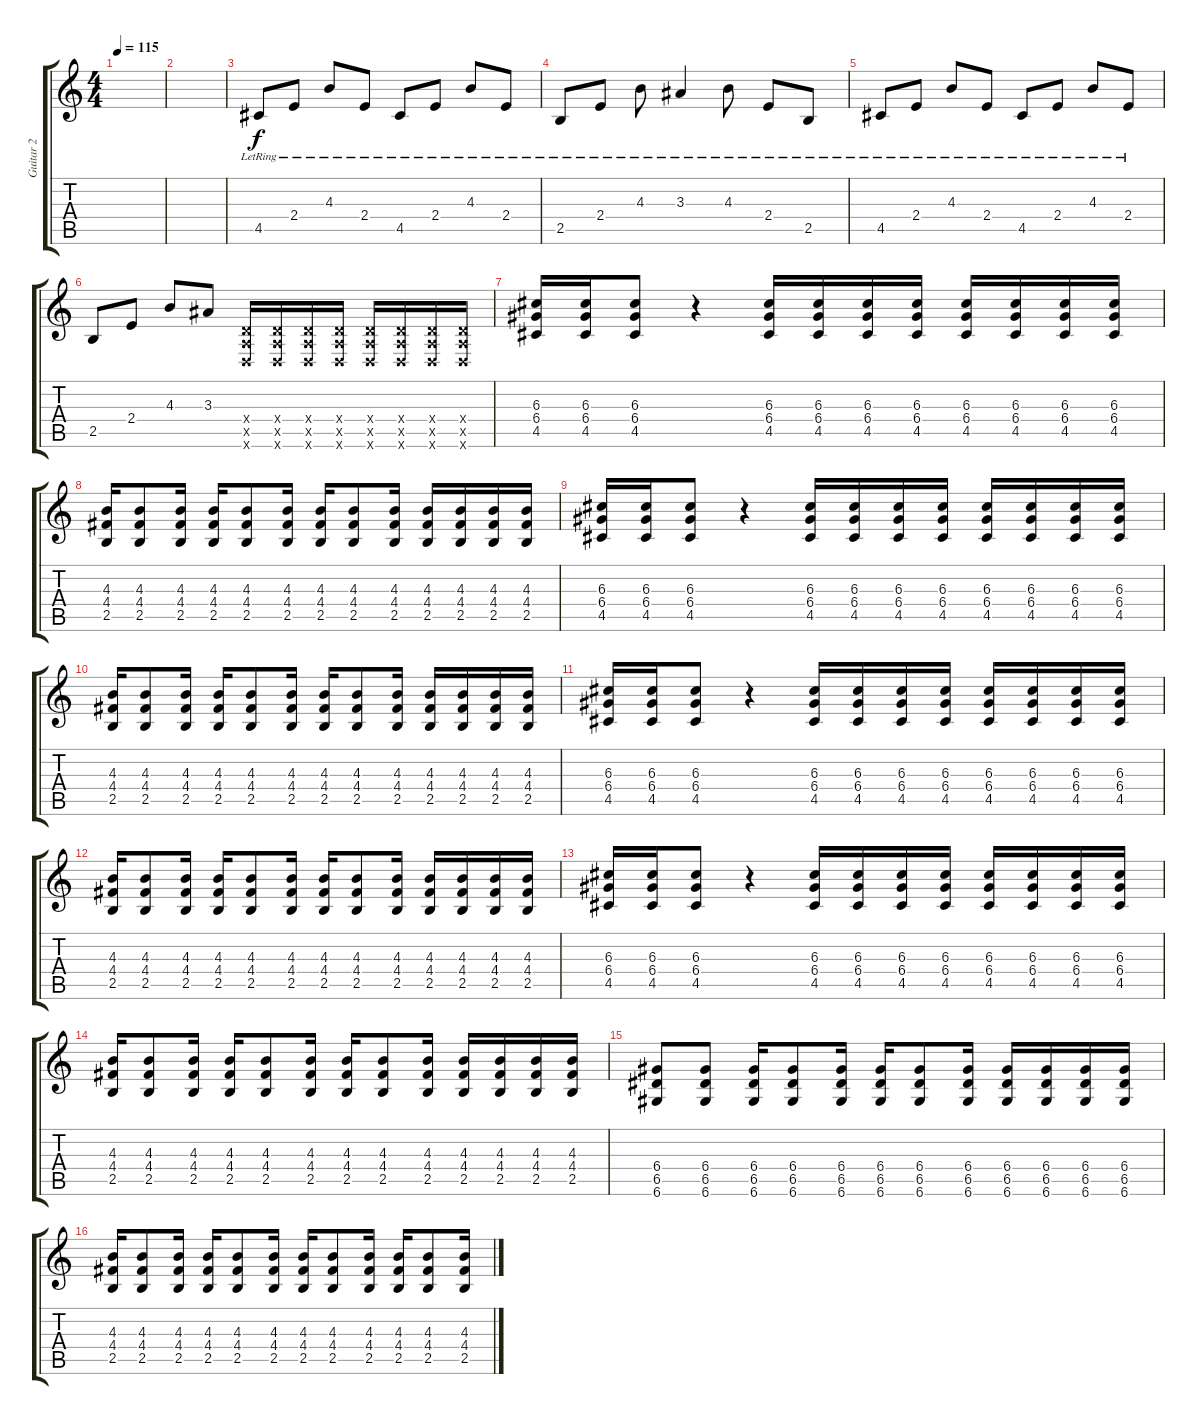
\track ("Guitar 2" "Guitar 2") {instrument distortionguitar}
\staff {score tabs}
\tuning (E4 B3 G3 D3 A2 D2) {hide}
\ts (4 4)
\tempo 115
\clef g2
\ks c
|
|
4.5{lr}.8 2.4{lr}.8 4.3{lr}.8 2.4{lr}.8 4.5{lr}.8 2.4{lr}.8 4.3{lr}.8 2.4{lr}.8 |
2.5{lr}.8 2.4{lr}.8 4.3{lr}.8 3.3{lr}.4 4.3{lr}.8 2.4{lr}.8 2.5{lr}.8 |
4.5{lr}.8 2.4{lr}.8 4.3{lr}.8 2.4{lr}.8 4.5{lr}.8 2.4{lr}.8 4.3{lr}.8 2.4{lr}.8 |
2.5.8 2.4.8 4.3.8 3.3.8 (0.4{x} 0.5{x} 0.6{x}).16{balance 8 instrument distortionguitar} (0.4{x} 0.5{x} 0.6{x}).16 (0.4{x} 0.5{x} 0.6{x}).16 (0.4{x} 0.5{x} 0.6{x}).16 (0.4{x} 0.5{x} 0.6{x}).16 (0.4{x} 0.5{x} 0.6{x}).16 (0.4{x} 0.5{x} 0.6{x}).16 (0.4{x} 0.5{x} 0.6{x}).16 |
(6.3 6.4 4.5).16 (6.3 6.4 4.5).16 (6.3 6.4 4.5).8 r.4 (6.3 6.4 4.5).16 (6.3 6.4 4.5).16 (6.3 6.4 4.5).16 (6.3 6.4 4.5).16 (6.3 6.4 4.5).16 (6.3 6.4 4.5).16 (6.3 6.4 4.5).16 (6.3 6.4 4.5).16 |
(4.3 4.4 2.5).16 (4.3 4.4 2.5).8 (4.3 4.4 2.5).16 (4.3 4.4 2.5).16 (4.3 4.4 2.5).8 (4.3 4.4 2.5).16 (4.3 4.4 2.5).16 (4.3 4.4 2.5).8 (4.3 4.4 2.5).16 (4.3 4.4 2.5).16 (4.3 4.4 2.5).16 (4.3 4.4 2.5).16 (4.3 4.4 2.5).16 |
(6.3 6.4 4.5).16 (6.3 6.4 4.5).16 (6.3 6.4 4.5).8 r.4 (6.3 6.4 4.5).16 (6.3 6.4 4.5).16 (6.3 6.4 4.5).16 (6.3 6.4 4.5).16 (6.3 6.4 4.5).16 (6.3 6.4 4.5).16 (6.3 6.4 4.5).16 (6.3 6.4 4.5).16 |
(4.3 4.4 2.5).16 (4.3 4.4 2.5).8 (4.3 4.4 2.5).16 (4.3 4.4 2.5).16 (4.3 4.4 2.5).8 (4.3 4.4 2.5).16 (4.3 4.4 2.5).16 (4.3 4.4 2.5).8 (4.3 4.4 2.5).16 (4.3 4.4 2.5).16 (4.3 4.4 2.5).16 (4.3 4.4 2.5).16 (4.3 4.4 2.5).16 |
(6.3 6.4 4.5).16 (6.3 6.4 4.5).16 (6.3 6.4 4.5).8 r.4 (6.3 6.4 4.5).16 (6.3 6.4 4.5).16 (6.3 6.4 4.5).16 (6.3 6.4 4.5).16 (6.3 6.4 4.5).16 (6.3 6.4 4.5).16 (6.3 6.4 4.5).16 (6.3 6.4 4.5).16 |
(4.3 4.4 2.5).16 (4.3 4.4 2.5).8 (4.3 4.4 2.5).16 (4.3 4.4 2.5).16 (4.3 4.4 2.5).8 (4.3 4.4 2.5).16 (4.3 4.4 2.5).16 (4.3 4.4 2.5).8 (4.3 4.4 2.5).16 (4.3 4.4 2.5).16 (4.3 4.4 2.5).16 (4.3 4.4 2.5).16 (4.3 4.4 2.5).16 |
(6.3 6.4 4.5).16 (6.3 6.4 4.5).16 (6.3 6.4 4.5).8 r.4 (6.3 6.4 4.5).16 (6.3 6.4 4.5).16 (6.3 6.4 4.5).16 (6.3 6.4 4.5).16 (6.3 6.4 4.5).16 (6.3 6.4 4.5).16 (6.3 6.4 4.5).16 (6.3 6.4 4.5).16 |
(4.3 4.4 2.5).16 (4.3 4.4 2.5).8 (4.3 4.4 2.5).16 (4.3 4.4 2.5).16 (4.3 4.4 2.5).8 (4.3 4.4 2.5).16 (4.3 4.4 2.5).16 (4.3 4.4 2.5).8 (4.3 4.4 2.5).16 (4.3 4.4 2.5).16 (4.3 4.4 2.5).16 (4.3 4.4 2.5).16 (4.3 4.4 2.5).16 |
(6.4 6.5 6.6).8 (6.4 6.5 6.6).8 (6.4 6.5 6.6).16 (6.4 6.5 6.6).8 (6.4 6.5 6.6).16 (6.4 6.5 6.6).16 (6.4 6.5 6.6).8 (6.4 6.5 6.6).16 (6.4 6.5 6.6).16 (6.4 6.5 6.6).16 (6.4 6.5 6.6).16 (6.4 6.5 6.6).16 |
(4.3 4.4 2.5).16 (4.3 4.4 2.5).8 (4.3 4.4 2.5).16 (4.3 4.4 2.5).16 (4.3 4.4 2.5).8 (4.3 4.4 2.5).16 (4.3 4.4 2.5).16 (4.3 4.4 2.5).8 (4.3 4.4 2.5).16 (4.3 4.4 2.5).16 (4.3 4.4 2.5).8 (4.3 4.4 2.5).16
